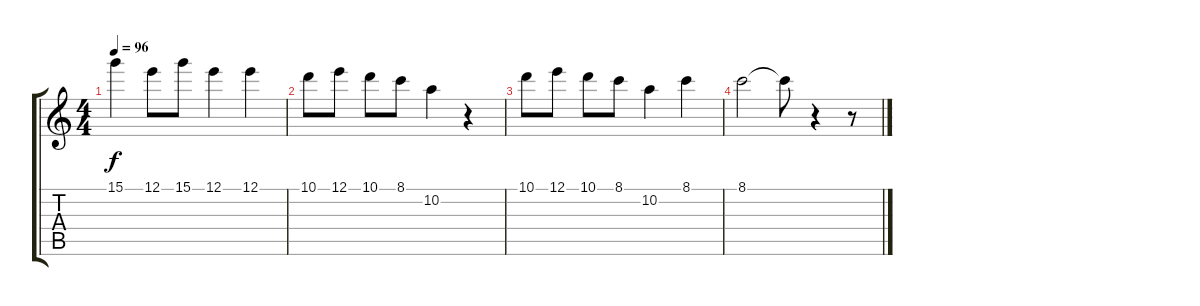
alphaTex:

\track "" {instrument overdrivenguitar}
\staff {score tabs}
\tuning (E4 B3 G3 D3 A2 E2) {hide}
\ts (4 4)
\tempo 96
\clef g2
\ks c
15.1.4{dy f} 12.1.8 15.1.8 12.1.4 12.1.4 |
10.1.8 12.1.8 10.1.8 8.1.8 10.2.4 r.4 |
10.1.8 12.1.8 10.1.8 8.1.8 10.2.4 8.1.4 |
8.1.2 8.1{t}.8 r.4 r.8
